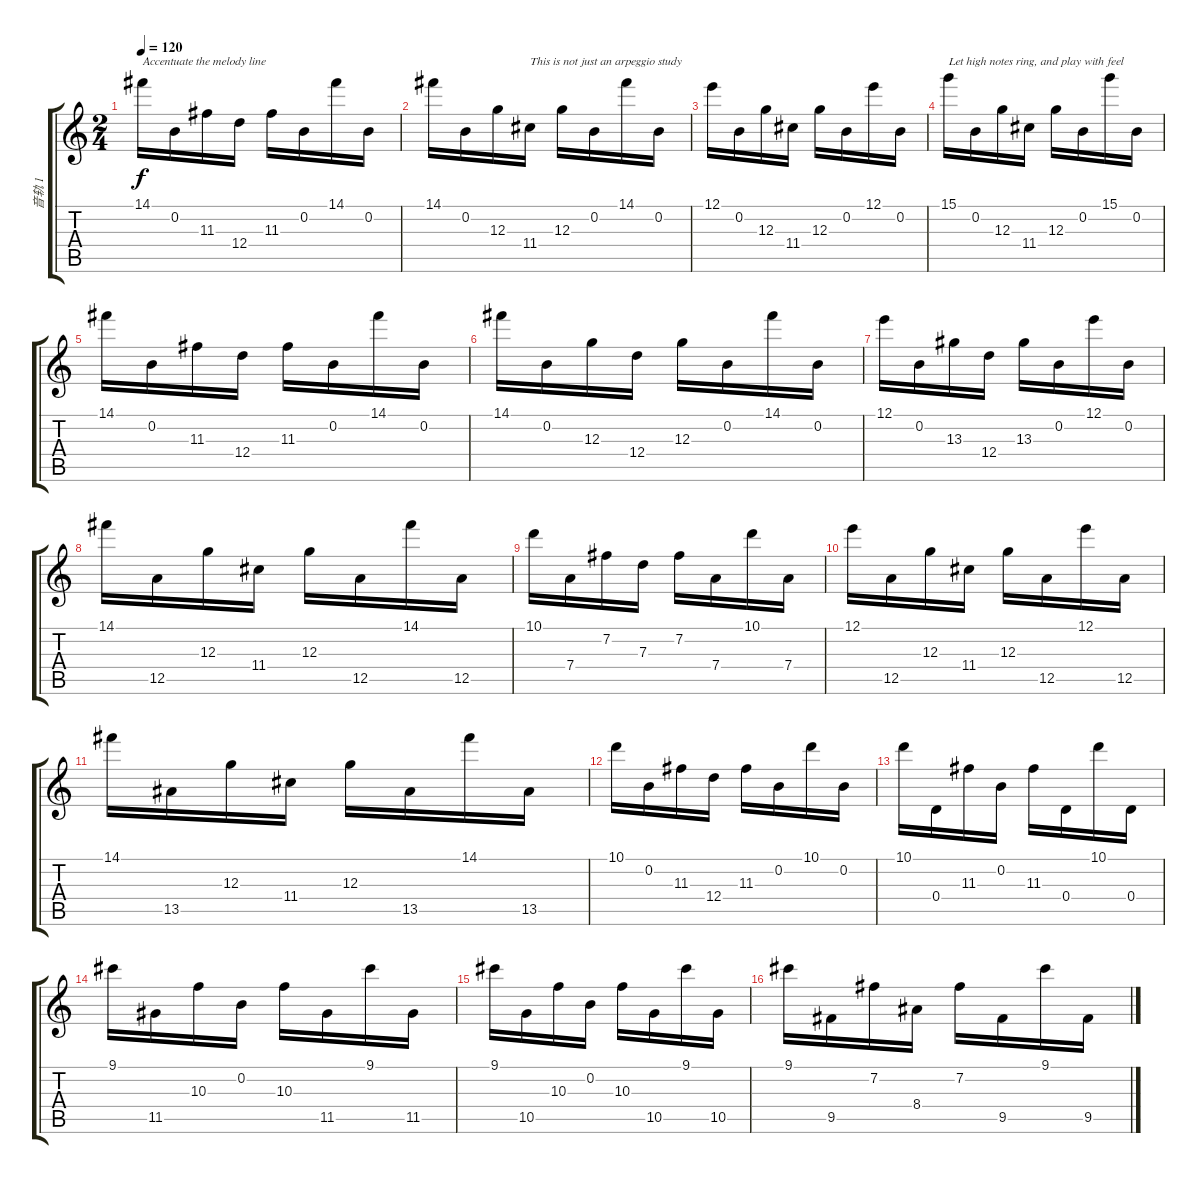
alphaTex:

\track ("音轨 1" "音轨 1") {instrument acousticguitarnylon}
\staff {score tabs}
\tuning (E4 B3 G3 D3 A2 E2) {hide}
\ts (2 4)
\tempo 120
\tempo 57
\tempo 120
\clef g2
\ks c
14.1.16{txt "Accentuate the melody line" dy f instrument acousticguitarnylon} 0.2.16 11.3.16 12.4.16 11.3.16 0.2.16 14.1.16 0.2.16 |
14.1.16 0.2.16 12.3.16 11.4.16{txt "This is not just an arpeggio study"} 12.3.16 0.2.16 14.1.16 0.2.16 |
12.1.16 0.2.16 12.3.16 11.4.16 12.3.16 0.2.16 12.1.16 0.2.16 |
15.1.16{txt "Let high notes ring, and play with feel"} 0.2.16 12.3.16 11.4.16 12.3.16 0.2.16 15.1.16 0.2.16 |
14.1.16 0.2.16 11.3.16 12.4.16 11.3.16 0.2.16 14.1.16 0.2.16 |
14.1.16 0.2.16 12.3.16 12.4.16 12.3.16 0.2.16 14.1.16 0.2.16 |
12.1.16 0.2.16 13.3.16 12.4.16 13.3.16 0.2.16 12.1.16 0.2.16 |
14.1.16 12.5.16 12.3.16 11.4.16 12.3.16 12.5.16 14.1.16 12.5.16 |
10.1.16 7.4.16 7.2.16 7.3.16 7.2.16 7.4.16 10.1.16 7.4.16 |
12.1.16 12.5.16 12.3.16 11.4.16 12.3.16 12.5.16 12.1.16 12.5.16 |
14.1.16 13.5.16 12.3.16 11.4.16 12.3.16 13.5.16 14.1.16 13.5.16 |
10.1.16 0.2.16 11.3.16 12.4.16 11.3.16 0.2.16 10.1.16 0.2.16 |
10.1.16 0.4.16 11.3.16 0.2.16 11.3.16 0.4.16 10.1.16 0.4.16 |
9.1.16 11.5.16 10.3.16 0.2.16 10.3.16 11.5.16 9.1.16 11.5.16 |
9.1.16 10.5.16 10.3.16 0.2.16 10.3.16 10.5.16 9.1.16 10.5.16 |
9.1.16 9.5.16 7.2.16 8.4.16 7.2.16 9.5.16 9.1.16 9.5.16
